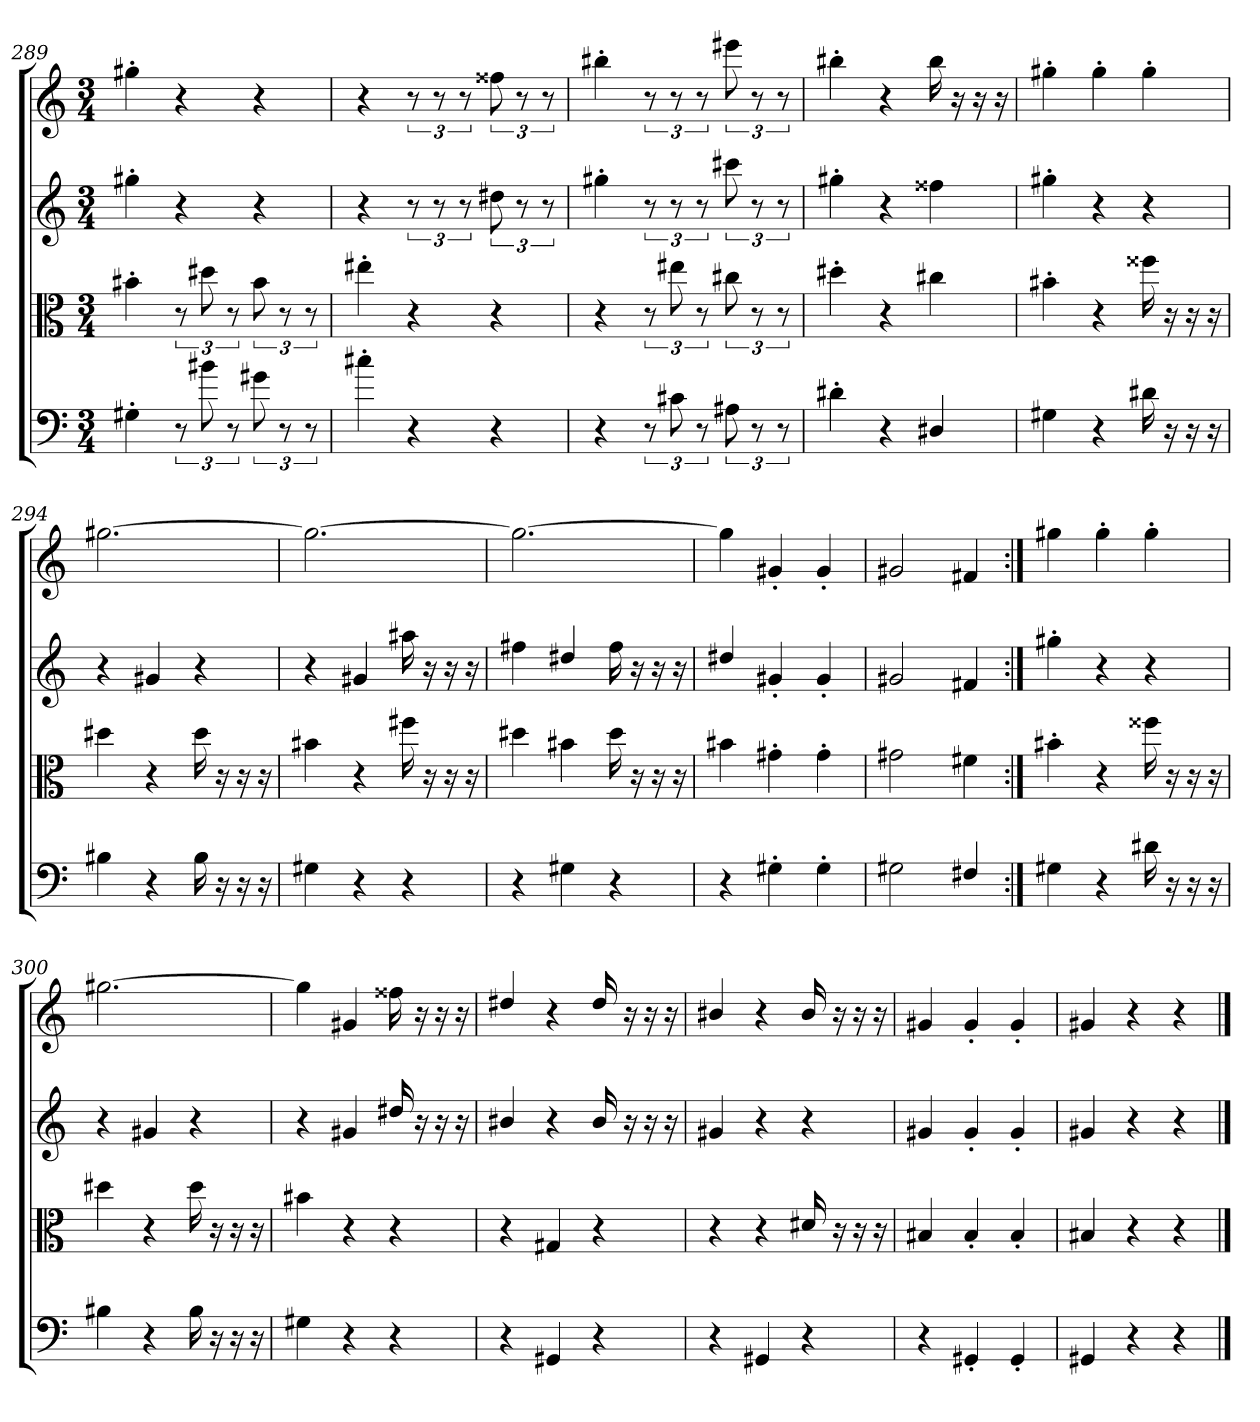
**kern	**kern	**kern	**kern
*part4	*part3	*part2	*part1
*staff4	*staff3	*staff2	*staff1
*clefF4	*clefC3	*clefG2	*clefG2
*k[]	*k[]	*k[]	*k[]
*M3/4	*M3/4	*M3/4	*M3/4
=289	=289	=289	=289
4G#X'\	4b#X'\	4gg#X'\	4gg#X'\
12r	12r	4r	4r
12b#X\	12dd#X\	.	.
12r	12r	.	.
12g#X\	12b#\	4r	4r
12r	12r	.	.
12r	12r	.	.
=290	=290	=290	=290
4cc#X'\	4ee#X'\	4r	4r
4r	4r	12r	12r
.	.	12r	12r
.	.	12r	12r
4r	4r	12dd#X\	12ff##X\
.	.	12r	12r
.	.	12r	12r
=291	=291	=291	=291
4r	4r	4gg#X'\	4bb#X'\
12r	12r	12r	12r
12c#X\	12ee#X\	12r	12r
12r	12r	12r	12r
12A#X\	12cc#X\	12ccc#X\	12eee#X\
12r	12r	12r	12r
12r	12r	12r	12r
=292	=292	=292	=292
4d#X'\	4dd#X'\	4gg#X'\	4bb#X'\
4r	4r	4r	4r
4D#X/	4cc#X\	4ff##X\	16bb#\
.	.	.	16r
.	.	.	16r
.	.	.	16r
=293	=293	=293	=293
4G#X\	4b#X'\	4gg#X'\	4gg#X'\
4r	4r	4r	4gg#'\
16d#X\	16ff##X\	4r	4gg#'\
16r	16r	.	.
16r	16r	.	.
16r	16r	.	.
=294	=294	=294	=294
4B#X\	4dd#X\	4r	[2.gg#X\
4r	4r	4g#X/	.
16B#\	16dd#\	4r	.
16r	16r	.	.
16r	16r	.	.
16r	16r	.	.
=295	=295	=295	=295
4G#X\	4b#X\	4r	2.gg#\_
4r	4r	4g#X/	.
4r	16ff#X\	16aa#X\	.
.	16r	16r	.
.	16r	16r	.
.	16r	16r	.
=296	=296	=296	=296
4r	4dd#X\	4ff#X\	2.gg#\_
4G#X\	4b#X\	4dd#X/	.
4r	16dd#\	16ff#\	.
.	16r	16r	.
.	16r	16r	.
.	16r	16r	.
=297	=297	=297	=297
4r	4b#X\	4dd#X/	4gg#\]
4G#X'\	4g#X'\	4g#X'/	4g#X'/
4G#'\	4g#'\	4g#'/	4g#'/
=298	=298	=298	=298
2G#X\	2g#X\	2g#X/	2g#X/
4F#X/	4f#X\	4f#X/	4f#X/
=299:|!	=299:|!	=299:|!	=299:|!
4G#X\	4b#X'\	4gg#X'\	4gg#X\
4r	4r	4r	4gg#'\
16d#X\	16ff##X\	4r	4gg#'\
16r	16r	.	.
16r	16r	.	.
16r	16r	.	.
=300	=300	=300	=300
4B#X\	4dd#X\	4r	[2.gg#X\
4r	4r	4g#X/	.
16B#\	16dd#\	4r	.
16r	16r	.	.
16r	16r	.	.
16r	16r	.	.
=301	=301	=301	=301
4G#X\	4b#X\	4r	4gg#\]
4r	4r	4g#X/	4g#X/
4r	4r	16dd#X/	16ff##X\
.	.	16r	16r
.	.	16r	16r
.	.	16r	16r
=302	=302	=302	=302
4r	4r	4b#X/	4dd#X/
4GG#X/	4G#X/	4r	4r
4r	4r	16b#/	16dd#/
.	.	16r	16r
.	.	16r	16r
.	.	16r	16r
=303	=303	=303	=303
4r	4r	4g#X/	4b#X/
4GG#X/	4r	4r	4r
4r	16d#X/	4r	16b#/
.	16r	.	16r
.	16r	.	16r
.	16r	.	16r
=304	=304	=304	=304
4r	4B#X/	4g#X/	4g#X/
4GG#X'/	4B#'/	4g#'/	4g#'/
4GG#'/	4B#'/	4g#'/	4g#'/
=305	=305	=305	=305
4GG#X/	4B#X/	4g#X/	4g#X/
4r	4r	4r	4r
4r	4r	4r	4r
==	==	==	==
*-	*-	*-	*-
